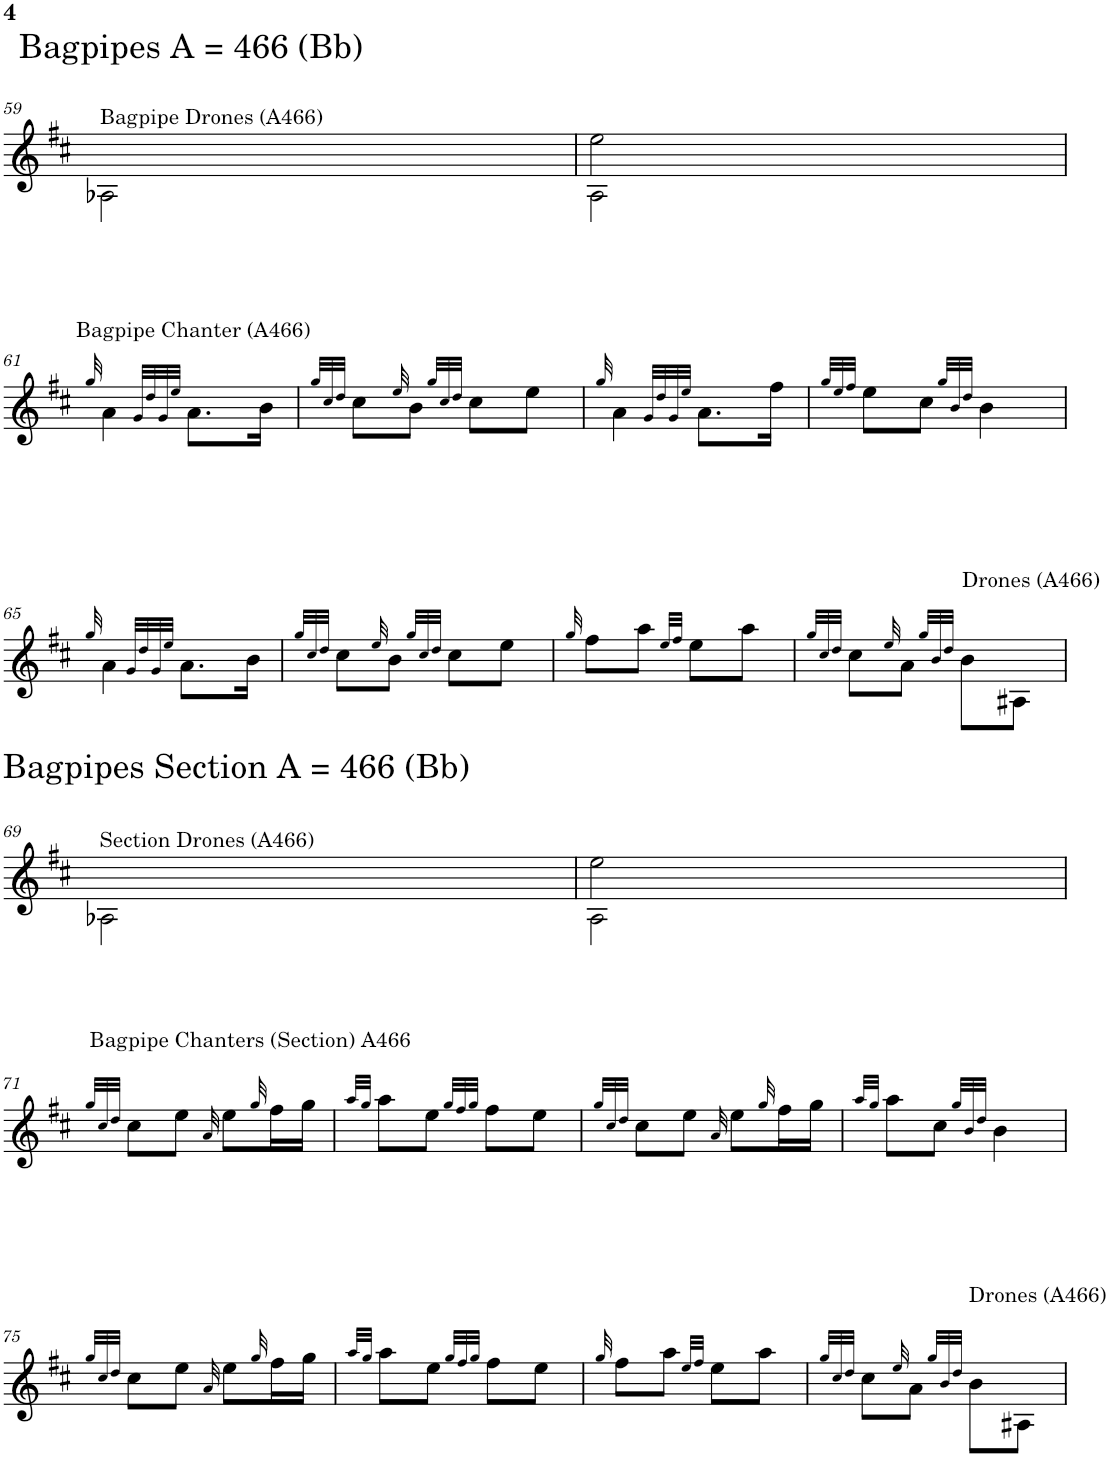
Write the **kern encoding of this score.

**kern
*part1
*staff1
*I"Bagpipes
!!LO:PB:g=z
*clefG2
*Trd1c2
*k[f#c#]
*M2/4
=59
!LO:TX:a:t=Bagpipes A = 466 (Bb)
!LO:TX:a:t=Bagpipe Drones (A466)
2A-X\
=60
*^
2A\	2ee\
*v	*v
!!LO:LB:g=z
=61
32qgg/
!LO:TX:a:t=Bagpipe Chanter (A466)
4a\
32qg/LLL
32qdd/
32qg/
32qee/JJJ
8.a\L
16b\Jk
=62
32qgg/LLL
32qcc#/
32qdd/JJJ
8cc#\L
32qee/
8b\J
32qgg/LLL
32qcc#/
32qdd/JJJ
8cc#\L
8ee\J
=63
32qgg/
4a\
32qg/LLL
32qdd/
32qg/
32qee/JJJ
8.a\L
16ff#\Jk
=64
32qgg/LLL
32qee/
32qff#/JJJ
8ee\L
8cc#\J
32qgg/LLL
32qb/
32qdd/JJJ
4b\
!!LO:LB:g=z
=65
32qgg/
4a\
32qg/LLL
32qdd/
32qg/
32qee/JJJ
8.a\L
16b\Jk
=66
32qgg/LLL
32qcc#/
32qdd/JJJ
8cc#\L
32qee/
8b\J
32qgg/LLL
32qcc#/
32qdd/JJJ
8cc#\L
8ee\J
=67
32qgg/
8ff#\L
8aa\J
32qee/LLL
32qff#/JJJ
8ee\L
8aa\J
=68
32qgg/LLL
32qcc#/
32qdd/JJJ
8cc#\L
32qee/
8a\J
32qgg/LLL
32qb/
32qdd/JJJ
8b\L
!LO:TX:a:t=Drones (A466)
8A#X\J
!!LO:LB:g=z
=69
!LO:TX:a:t=Bagpipes Section A = 466 (Bb)
!LO:TX:a:t=Section Drones (A466)
2A-X\
=70
*^
2A\	2ee\
*v	*v
!!LO:LB:g=z
=71
32qgg/LLL
32qcc#/
32qdd/JJJ
!LO:TX:a:t=Bagpipe Chanters (Section) A466
8cc#\L
8ee\J
32qa/
8ee\L
32qgg/
16ff#\L
16gg\JJ
=72
32qaa/LLL
32qgg/JJJ
8aa\L
8ee\J
32qgg/LLL
32qff#/
32qgg/JJJ
8ff#\L
8ee\J
=73
32qgg/LLL
32qcc#/
32qdd/JJJ
8cc#\L
8ee\J
32qa/
8ee\L
32qgg/
16ff#\L
16gg\JJ
=74
32qaa/LLL
32qgg/JJJ
8aa\L
8cc#\J
32qgg/LLL
32qb/
32qdd/JJJ
4b\
!!LO:LB:g=z
=75
32qgg/LLL
32qcc#/
32qdd/JJJ
8cc#\L
8ee\J
32qa/
8ee\L
32qgg/
16ff#\L
16gg\JJ
=76
32qaa/LLL
32qgg/JJJ
8aa\L
8ee\J
32qgg/LLL
32qff#/
32qgg/JJJ
8ff#\L
8ee\J
=77
32qgg/
8ff#\L
8aa\J
32qee/LLL
32qff#/JJJ
8ee\L
8aa\J
=78
32qgg/LLL
32qcc#/
32qdd/JJJ
8cc#\L
32qee/
8a\J
32qgg/LLL
32qb/
32qdd/JJJ
8b\L
!LO:TX:a:t=Drones (A466)
8A#X\J
=
*-
